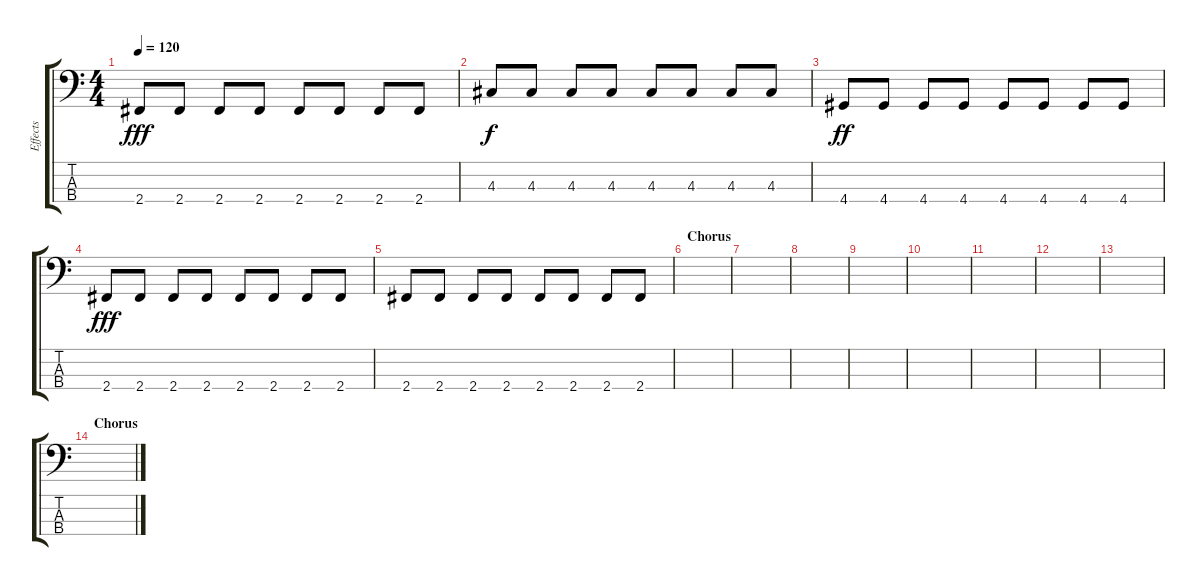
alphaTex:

\track ("Effects" "Effects") {instrument fretlessbass}
\staff {score tabs}
\tuning (G2 D2 A1 E1) {hide}
\ts (4 4)
\tempo 120
\clef f4
\ks c
2.4.8{dy fff} 2.4.8 2.4.8 2.4.8 2.4.8 2.4.8 2.4.8 2.4.8 |
4.3.8{dy f} 4.3.8 4.3.8 4.3.8 4.3.8 4.3.8 4.3.8 4.3.8 |
4.4.8{dy ff} 4.4.8 4.4.8 4.4.8 4.4.8 4.4.8 4.4.8 4.4.8 |
2.4.8{dy fff} 2.4.8 2.4.8 2.4.8 2.4.8 2.4.8 2.4.8 2.4.8 |
2.4.8 2.4.8 2.4.8 2.4.8 2.4.8 2.4.8 2.4.8 2.4.8 |
\section ("" "Chorus")
|
|
|
|
|
|
|
|
\section ("" "Chorus")
